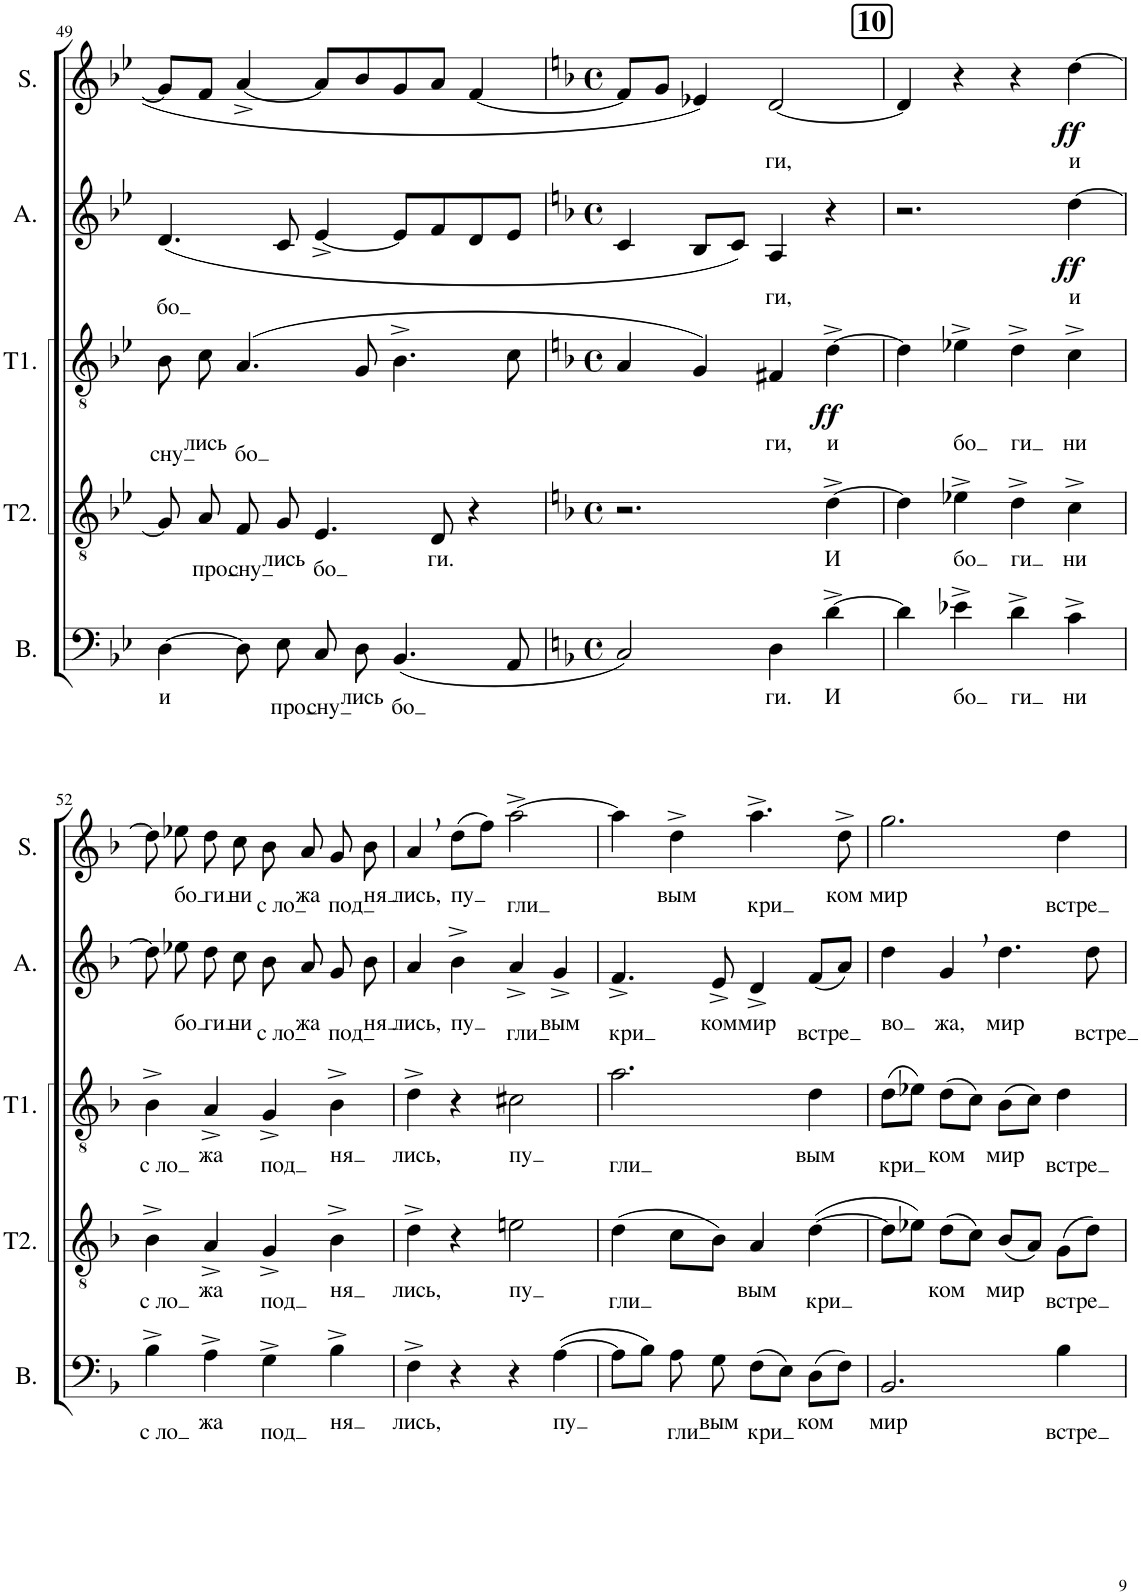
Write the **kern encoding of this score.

**kern	**text	**kern	**text	**kern	**text	**dynam	**kern	**text	**dynam	**kern	**text	**dynam
*part5	*part5	*part4	*part4	*part3	*part3	*part3	*part2	*part2	*part2	*part1	*part1	*part1
*staff5	*staff5	*staff4	*staff4	*staff3	*staff3	*staff3	*staff2	*staff2	*staff2	*staff1	*staff1	*staff1
*I"Bass	*	*I"Tenor 2	*	*I"Tenor 1	*	*	*I"Alto	*	*	*I"Soprano	*	*
*I'B.	*	*I'T2.	*	*I'T1.	*	*	*I'A.	*	*	*I'S.	*	*
!!LO:PB:g=z
*clefF4	*	*clefGv2	*	*clefGv2	*	*	*clefG2	*	*	*clefG2	*	*
*k[b-e-]	*	*k[b-e-]	*	*k[b-e-]	*	*	*k[b-e-]	*	*	*k[b-e-]	*	*
*M5/4	*	*M5/4	*	*M5/4	*	*	*M5/4	*	*	*M5/4	*	*
=49	=49	=49	=49	=49	=49	=49	=49	=49	=49	=49	=49	=49
!	!LO:LY:b	!	!	!	!LO:LY:b	!	!	!LO:LY:b	!	!	!	!
[4D\	и	8G/]	.	8B-\	сну	.	(4.d/	бо	.	8g/L]	.	.
!	!	!	!LO:LY:b	!	!LO:LY:b	!	!	!	!	!	!	!
.	.	8A/	про	8c\	лись	.	.	.	.	8f/J	.	.
!	!	!	!LO:LY:b	!	!LO:LY:b	!	!	!	!	!	!	!
8D\]	.	8F/	сну	(4.A/	бо	.	.	.	.	[4a^/	.	.
!	!LO:LY:b	!	!LO:LY:b	!	!	!	!	!	!	!	!	!
8E-\	про	8G/	лись	.	.	.	8c/	.	.	.	.	.
!	!LO:LY:b	!	!LO:LY:b	!	!	!	!	!	!	!	!	!
8C/	сну	4.E-/	бо	.	.	.	[4e-^/	.	.	8a/L]	.	.
!	!LO:LY:b	!	!	!	!	!	!	!	!	!	!	!
8D\	лись	.	.	8G/	.	.	.	.	.	8b-/	.	.
!	!LO:LY:b	!	!	!	!	!	!	!	!	!	!	!
(4.BB-/	бо	.	.	4.B-^\	.	.	8e-/L]	.	.	8g/	.	.
!	!	!	!LO:LY:b	!	!	!	!	!	!	!	!	!
.	.	8D/	ги.	.	.	.	8f/	.	.	8a/J	.	.
.	.	4r	.	.	.	.	8d/	.	.	[4f/	.	.
8AA/	.	.	.	8c\	.	.	8e-/J	.	.	.	.	.
=50	=50	=50	=50	=50	=50	=50	=50	=50	=50	=50	=50	=50
*k[b-]	*	*k[b-]	*	*k[b-]	*	*	*k[b-]	*	*	*k[b-]	*	*
*M4/4	*	*M4/4	*	*M4/4	*	*	*M4/4	*	*	*M4/4	*	*
*met(c)	*	*met(c)	*	*met(c)	*	*	*met(c)	*	*	*met(c)	*	*
2C/)	.	2.r	.	4A/	.	.	4c/	.	.	8f/L]	.	.
.	.	.	.	.	.	.	.	.	.	8g/J	.	.
.	.	.	.	4G/)	.	.	8B-/L	.	.	4e-X/	.	.
.	.	.	.	.	.	.	8c/J)	.	.	.	.	.
!	!LO:LY:b	!	!	!	!LO:LY:b	!	!	!LO:LY:b	!	!	!LO:LY:b	!
4D\	ги.	.	.	4F#X/	ги,	.	4A/	ги,	.	[2d/	ги,	.
!	!LO:LY:b	!	!LO:LY:b	!	!LO:LY:b	!LO:DY:b	!	!	!	!	!	!
[4d^\	И	[4d^\	И	[4d^\	и	ff	4r	.	.	.	.	.
!!LO:REH:place=s1:a:B:cj:fs=14:t=10
=51	=51	=51	=51	=51	=51	=51	=51	=51	=51	=51	=51	=51
4d\]	.	4d\]	.	4d\]	.	.	2.r	.	.	4d/]	.	.
!	!LO:LY:b	!	!LO:LY:b	!	!LO:LY:b	!	!	!	!	!	!	!
4e-X^\	бо	4e-X^\	бо	4e-X^\	бо	.	.	.	.	4r	.	.
!	!LO:LY:b	!	!LO:LY:b	!	!LO:LY:b	!	!	!	!	!	!	!
4d^\	ги	4d^\	ги	4d^\	ги	.	.	.	.	4r	.	.
!	!LO:LY:b	!	!LO:LY:b	!	!LO:LY:b	!	!	!LO:LY:b	!LO:DY:b	!	!LO:LY:b	!LO:DY:b
4c^\	ни	4c^\	ни	4c^\	ни	.	[4dd\	и	ff	[4dd\	и	ff
!!LO:LB:g=z
=52	=52	=52	=52	=52	=52	=52	=52	=52	=52	=52	=52	=52
!	!LO:LY:b	!	!LO:LY:b	!	!LO:LY:b	!	!	!	!	!	!	!
4B-^\	с ло	4B-^\	с ло	4B-^\	с ло	.	8dd\]	.	.	8dd\]	.	.
!	!	!	!	!	!	!	!	!LO:LY:b	!	!	!LO:LY:b	!
.	.	.	.	.	.	.	8ee-X\	бо	.	8ee-X\	бо	.
!	!LO:LY:b	!	!LO:LY:b	!	!LO:LY:b	!	!	!LO:LY:b	!	!	!LO:LY:b	!
4A^\	жа	4A^/	жа	4A^/	жа	.	8dd\	ги	.	8dd\	ги	.
!	!	!	!	!	!	!	!	!LO:LY:b	!	!	!LO:LY:b	!
.	.	.	.	.	.	.	8cc\	ни	.	8cc\	ни	.
!	!LO:LY:b	!	!LO:LY:b	!	!LO:LY:b	!	!	!LO:LY:b	!	!	!LO:LY:b	!
4G^\	под	4G^/	под	4G^/	под	.	8b-\	с ло	.	8b-\	с ло	.
!	!	!	!	!	!	!	!	!LO:LY:b	!	!	!LO:LY:b	!
.	.	.	.	.	.	.	8a/	жа	.	8a/	жа	.
!	!LO:LY:b	!	!LO:LY:b	!	!LO:LY:b	!	!	!LO:LY:b	!	!	!LO:LY:b	!
4B-^\	ня	4B-^\	ня	4B-^\	ня	.	8g/	под	.	8g/	под	.
!	!	!	!	!	!	!	!	!LO:LY:b	!	!	!LO:LY:b	!
.	.	.	.	.	.	.	8b-\	ня	.	8b-\	ня	.
=53	=53	=53	=53	=53	=53	=53	=53	=53	=53	=53	=53	=53
!	!LO:LY:b	!	!LO:LY:b	!	!LO:LY:b	!	!	!LO:LY:b	!	!	!LO:LY:b	!
4F^\	лись,	4d^\	лись,	4d^\	лись,	.	4a/	лись,	.	4a,/	лись,	.
!	!	!	!	!	!	!	!	!LO:LY:b	!	!	!LO:LY:b	!
4r	.	4r	.	4r	.	.	4b-^\	пу	.	(8dd\L	пу	.
.	.	.	.	.	.	.	.	.	.	8ff\J)	.	.
!	!	!	!LO:LY:b	!	!LO:LY:b	!	!	!LO:LY:b	!	!	!LO:LY:b	!
4r	.	2en\	пу	2c#X\	пу	.	4a^/	гли	.	[2aa^\	гли	.
!	!LO:LY:b	!	!	!	!	!	!	!LO:LY:b	!	!	!	!
([4A\	пу	.	.	.	.	.	4g^/	вым	.	.	.	.
=54	=54	=54	=54	=54	=54	=54	=54	=54	=54	=54	=54	=54
!	!	!	!LO:LY:b	!	!LO:LY:b	!	!	!LO:LY:b	!	!	!	!
8A\L]	.	(4d\	гли	2.a\	гли	.	4.f^/	кри	.	4aa\]	.	.
8B-\J)	.	.	.	.	.	.	.	.	.	.	.	.
!	!LO:LY:b	!	!	!	!	!	!	!	!	!	!LO:LY:b	!
8A\	гли	8c\L	.	.	.	.	.	.	.	4dd^\	вым	.
!	!LO:LY:b	!	!	!	!	!	!	!LO:LY:b	!	!	!	!
8G\	вым	8B-\J)	.	.	.	.	8e^/	ком	.	.	.	.
!	!LO:LY:b	!	!LO:LY:b	!	!	!	!	!LO:LY:b	!	!	!LO:LY:b	!
(8F\L	кри	4A/	вым	.	.	.	4d^/	мир	.	4.aa^\	кри	.
8E\J)	.	.	.	.	.	.	.	.	.	.	.	.
!	!LO:LY:b	!	!LO:LY:b	!	!LO:LY:b	!	!	!LO:LY:b	!	!	!	!
(8D\L	ком	([4d\	кри	4d\	вым	.	(8f/L	встре	.	.	.	.
!	!	!	!	!	!	!	!	!	!	!	!LO:LY:b	!
8F\J)	.	.	.	.	.	.	8a/J)	.	.	8dd^\	ком	.
=55	=55	=55	=55	=55	=55	=55	=55	=55	=55	=55	=55	=55
!	!LO:LY:b	!	!	!	!LO:LY:b	!	!	!LO:LY:b	!	!	!LO:LY:b	!
2.BB-/	мир	8d\L]	.	(8d\L	кри	.	4dd\	во	.	2.gg\	мир	.
.	.	8e-X\J)	.	8e-X\J)	.	.	.	.	.	.	.	.
!	!	!	!LO:LY:b	!	!LO:LY:b	!	!	!LO:LY:b	!	!	!	!
.	.	(8d\L	ком	(8d\L	ком	.	4g,/	жа,	.	.	.	.
.	.	8c\J)	.	8c\J)	.	.	.	.	.	.	.	.
!	!	!	!LO:LY:b	!	!LO:LY:b	!	!	!LO:LY:b	!	!	!	!
.	.	(8B-/L	мир	(8B-\L	мир	.	4.dd\	мир	.	.	.	.
.	.	8A/J)	.	8c\J)	.	.	.	.	.	.	.	.
!	!LO:LY:b	!	!LO:LY:b	!	!LO:LY:b	!	!	!	!	!	!LO:LY:b	!
4B-\	встре	(8G\L	встре	4d\	встре	.	.	.	.	4dd\	встре	.
!	!	!	!	!	!	!	!	!LO:LY:b	!	!	!	!
.	.	8d\J)	.	.	.	.	8dd\	встре	.	.	.	.
=	=	=	=	=	=	=	=	=	=	=	=	=
*-	*-	*-	*-	*-	*-	*-	*-	*-	*-	*-	*-	*-
